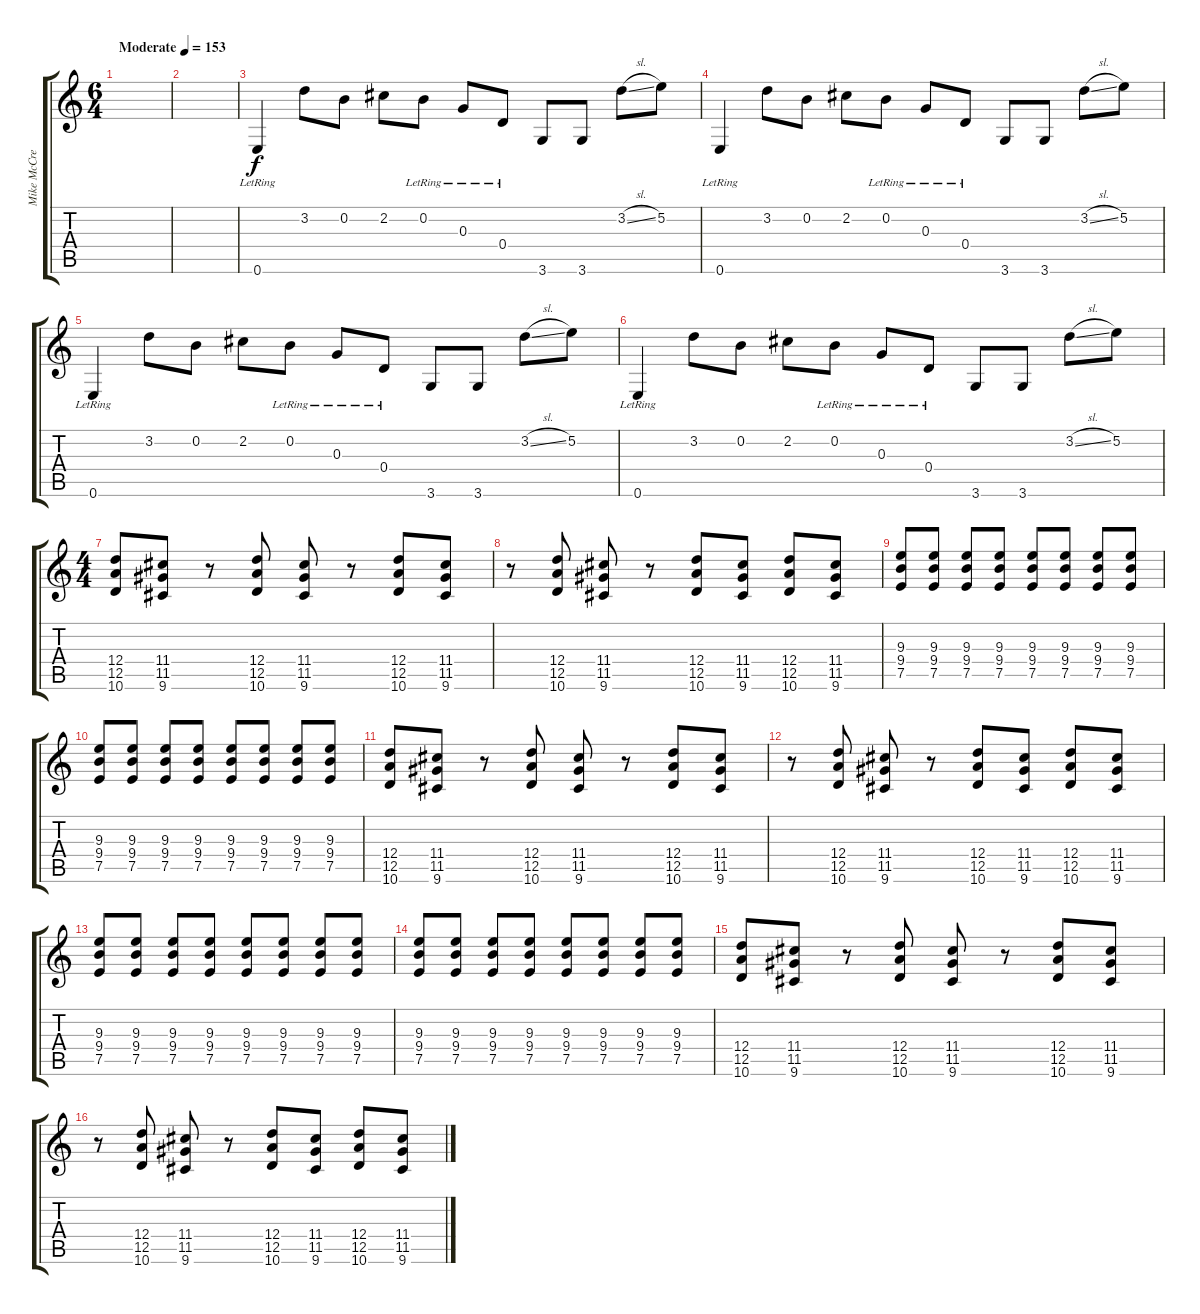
\track ("Mike McCready" "Mike McCre") {instrument distortionguitar}
\staff {score tabs}
\tuning (E4 B3 G3 D3 A2 E2) {hide}
\ts (6 4)
\tempo (153 "Moderate")
\clef g2
\ks c
|
|
0.6{lr}.4 3.2.8 0.2.8 2.2.8 0.2{lr}.8 0.3{lr}.8 0.4{lr}.8 3.6.8 3.6.8 3.2{sl}.8 5.2.8 |
0.6{lr}.4 3.2.8 0.2.8 2.2.8 0.2{lr}.8 0.3{lr}.8 0.4{lr}.8 3.6.8 3.6.8 3.2{sl}.8 5.2.8 |
0.6{lr}.4 3.2.8 0.2.8 2.2.8 0.2{lr}.8 0.3{lr}.8 0.4{lr}.8 3.6.8 3.6.8 3.2{sl}.8 5.2.8 |
0.6{lr}.4 3.2.8 0.2.8 2.2.8 0.2{lr}.8 0.3{lr}.8 0.4{lr}.8 3.6.8 3.6.8 3.2{sl}.8 5.2.8 |
\ts (4 4)
(12.4 12.5 10.6).8 (11.4 11.5 9.6).8 r.8 (12.4 12.5 10.6).8 (11.4 11.5 9.6).8 r.8 (12.4 12.5 10.6).8 (11.4 11.5 9.6).8 |
r.8 (12.4 12.5 10.6).8 (11.4 11.5 9.6).8 r.8 (12.4 12.5 10.6).8 (11.4 11.5 9.6).8 (12.4 12.5 10.6).8 (11.4 11.5 9.6).8 |
(9.3 9.4 7.5).8 (9.3 9.4 7.5).8 (9.3 9.4 7.5).8 (9.3 9.4 7.5).8 (9.3 9.4 7.5).8 (9.3 9.4 7.5).8 (9.3 9.4 7.5).8 (9.3 9.4 7.5).8 |
(9.3 9.4 7.5).8 (9.3 9.4 7.5).8 (9.3 9.4 7.5).8 (9.3 9.4 7.5).8 (9.3 9.4 7.5).8 (9.3 9.4 7.5).8 (9.3 9.4 7.5).8 (9.3 9.4 7.5).8 |
(12.4 12.5 10.6).8 (11.4 11.5 9.6).8 r.8 (12.4 12.5 10.6).8 (11.4 11.5 9.6).8 r.8 (12.4 12.5 10.6).8 (11.4 11.5 9.6).8 |
r.8 (12.4 12.5 10.6).8 (11.4 11.5 9.6).8 r.8 (12.4 12.5 10.6).8 (11.4 11.5 9.6).8 (12.4 12.5 10.6).8 (11.4 11.5 9.6).8 |
(9.3 9.4 7.5).8 (9.3 9.4 7.5).8 (9.3 9.4 7.5).8 (9.3 9.4 7.5).8 (9.3 9.4 7.5).8 (9.3 9.4 7.5).8 (9.3 9.4 7.5).8 (9.3 9.4 7.5).8 |
(9.3 9.4 7.5).8 (9.3 9.4 7.5).8 (9.3 9.4 7.5).8 (9.3 9.4 7.5).8 (9.3 9.4 7.5).8 (9.3 9.4 7.5).8 (9.3 9.4 7.5).8 (9.3 9.4 7.5).8 |
(12.4 12.5 10.6).8 (11.4 11.5 9.6).8 r.8 (12.4 12.5 10.6).8 (11.4 11.5 9.6).8 r.8 (12.4 12.5 10.6).8 (11.4 11.5 9.6).8 |
r.8 (12.4 12.5 10.6).8 (11.4 11.5 9.6).8 r.8 (12.4 12.5 10.6).8 (11.4 11.5 9.6).8 (12.4 12.5 10.6).8 (11.4 11.5 9.6).8
